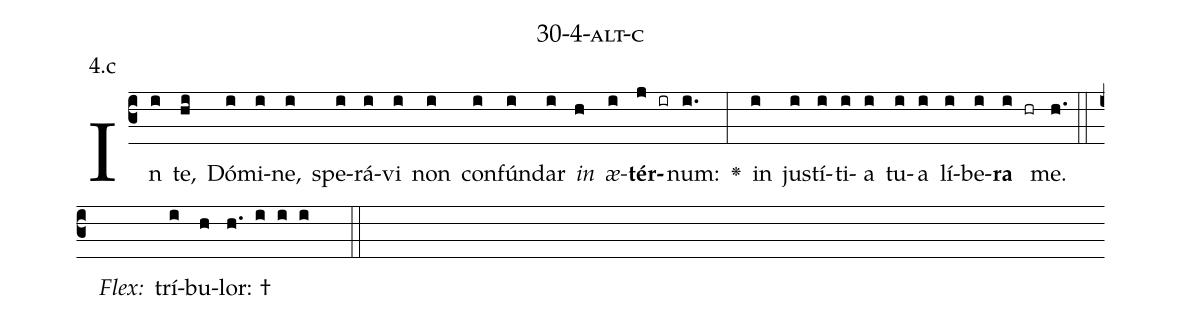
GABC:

name: 30-4-alt-c;
annotation: 4.c;
%%
(c3)In(i) te,(hi) Dó(i)mi(i)ne,(i) spe(i)rá(i)vi(i) non(i) con(i)fún(i)dar(i) <i>in</i>(h) <i>æ</i>(i)<b>tér</b>(j ir)num:(i.) <v>\greheightstar</v>(:) in(i) jus(i)tí(i)ti(i)a(i) tu(i)a(i) lí(i)be(i)<b>ra</b>(i hr) me.(h.) (::)
<i>Flex:</i>()  trí(i)bu(h)lor: †(h. i i i  ::)

%E(i) u(i) o(i) u(i) a(i) e.(h.) (::)
